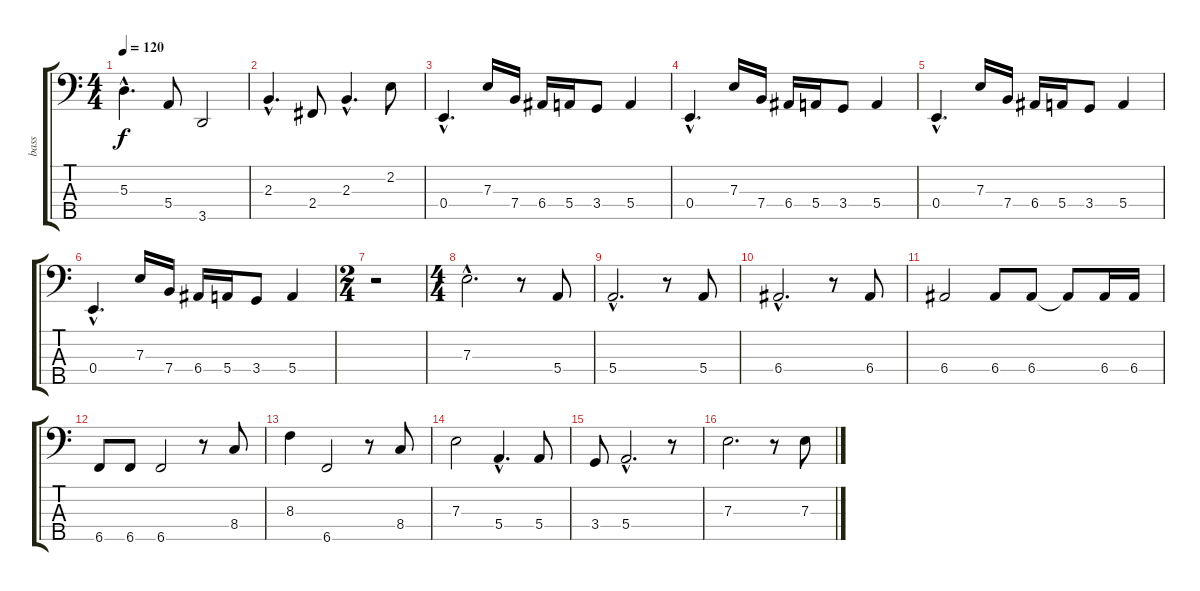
\track ("bass" "bass") {instrument electricbassfinger}
\staff {score tabs}
\tuning (G2 D2 A1 E1 B0) {hide}
\ts (4 4)
\tempo 120
\clef f4
\ks c
5.3{hac}.4{d dy f} 5.4.8 3.5.2 |
2.3{hac}.4{d} 2.4.8 2.3{hac}.4{d} 2.2.8 |
0.4{hac}.4{d} 7.3.16 7.4.16 6.4.16 5.4.16 3.4.8 5.4.4 |
0.4{hac}.4{d} 7.3.16 7.4.16 6.4.16 5.4.16 3.4.8 5.4.4 |
0.4{hac}.4{d} 7.3.16 7.4.16 6.4.16 5.4.16 3.4.8 5.4.4 |
0.4{hac}.4{d} 7.3.16 7.4.16 6.4.16 5.4.16 3.4.8 5.4.4 |
\ts (2 4)
r.2 |
\ts (4 4)
7.3{hac}.2{d} r.8 5.4.8 |
5.4{hac}.2{d} r.8 5.4.8 |
6.4{hac}.2{d} r.8 6.4.8 |
6.4.2 6.4.8 6.4.8 6.4{t}.8 6.4.16 6.4.16 |
6.5.8 6.5.8 6.5.2 r.8 8.4.8 |
8.3.4 6.5.2 r.8 8.4.8 |
7.3.2 5.4{hac}.4{d} 5.4.8 |
3.4.8 5.4{hac}.2{d} r.8 |
7.3.2{d} r.8 7.3.8
